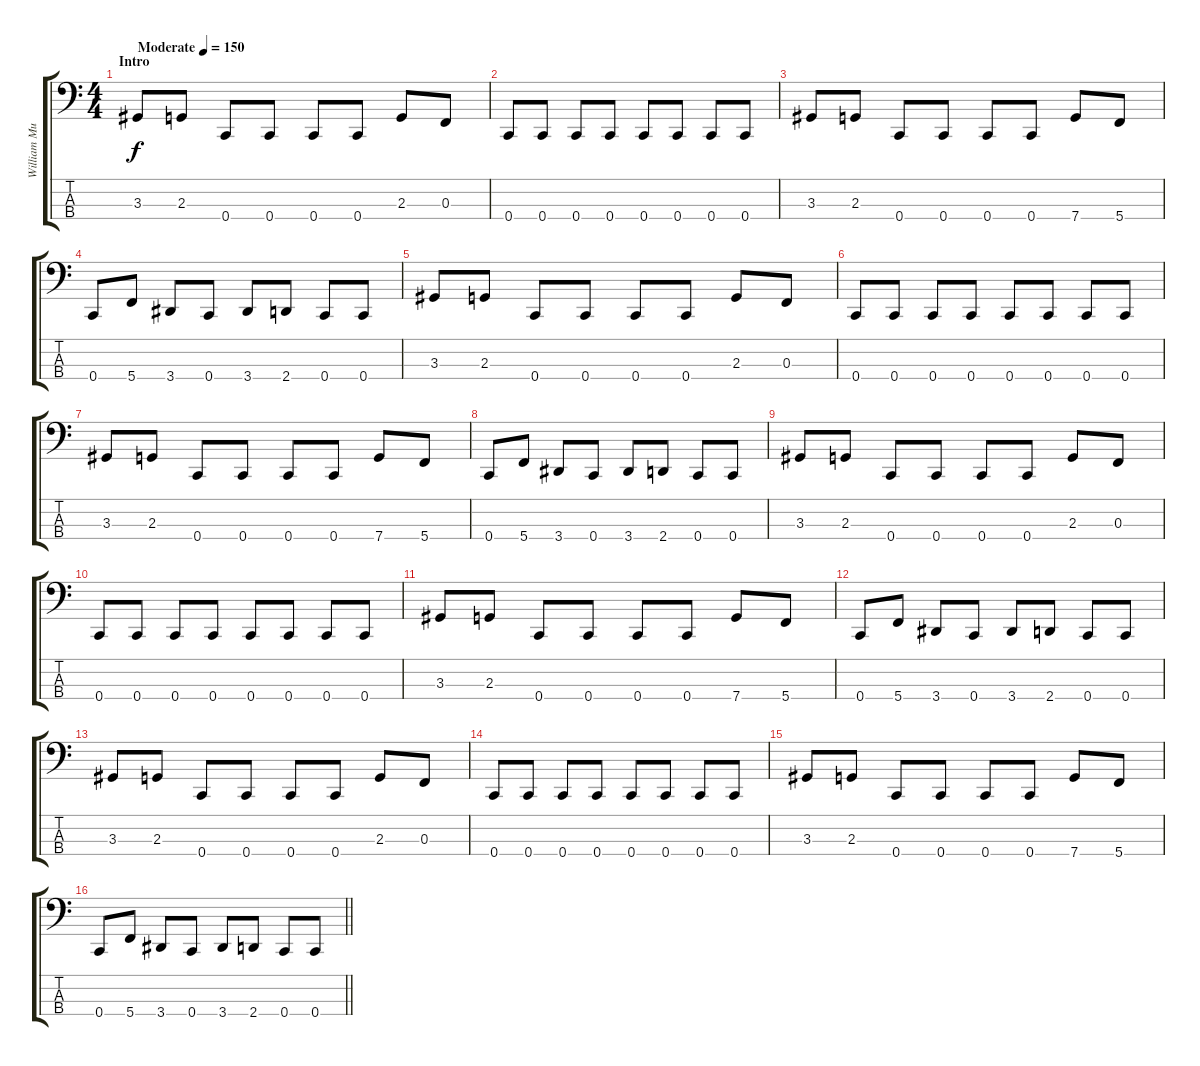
\track ("William Murderface (Bass)" "William Mu") {instrument electricbasspick}
\staff {score tabs}
\tuning (Eb2 Bb1 F1 C1) {hide}
\ts (4 4)
\section ("" "Intro")
\tempo (150 "Moderate")
\clef f4
\ks c
3.3.8{dy f instrument electricbasspick} 2.3.8 0.4.8 0.4.8 0.4.8 0.4.8 2.3.8 0.3.8 |
0.4.8 0.4.8 0.4.8 0.4.8 0.4.8 0.4.8 0.4.8 0.4.8 |
3.3.8 2.3.8 0.4.8 0.4.8 0.4.8 0.4.8 7.4.8 5.4.8 |
0.4.8 5.4.8 3.4.8 0.4.8 3.4.8 2.4.8 0.4.8 0.4.8 |
3.3.8 2.3.8 0.4.8 0.4.8 0.4.8 0.4.8 2.3.8 0.3.8 |
0.4.8 0.4.8 0.4.8 0.4.8 0.4.8 0.4.8 0.4.8 0.4.8 |
3.3.8 2.3.8 0.4.8 0.4.8 0.4.8 0.4.8 7.4.8 5.4.8 |
0.4.8 5.4.8 3.4.8 0.4.8 3.4.8 2.4.8 0.4.8 0.4.8 |
3.3.8 2.3.8 0.4.8 0.4.8 0.4.8 0.4.8 2.3.8 0.3.8 |
0.4.8 0.4.8 0.4.8 0.4.8 0.4.8 0.4.8 0.4.8 0.4.8 |
3.3.8 2.3.8 0.4.8 0.4.8 0.4.8 0.4.8 7.4.8 5.4.8 |
0.4.8 5.4.8 3.4.8 0.4.8 3.4.8 2.4.8 0.4.8 0.4.8 |
3.3.8 2.3.8 0.4.8 0.4.8 0.4.8 0.4.8 2.3.8 0.3.8 |
0.4.8 0.4.8 0.4.8 0.4.8 0.4.8 0.4.8 0.4.8 0.4.8 |
3.3.8 2.3.8 0.4.8 0.4.8 0.4.8 0.4.8 7.4.8 5.4.8 |
\barLineRight lightlight
0.4.8 5.4.8 3.4.8 0.4.8 3.4.8 2.4.8 0.4.8 0.4.8
